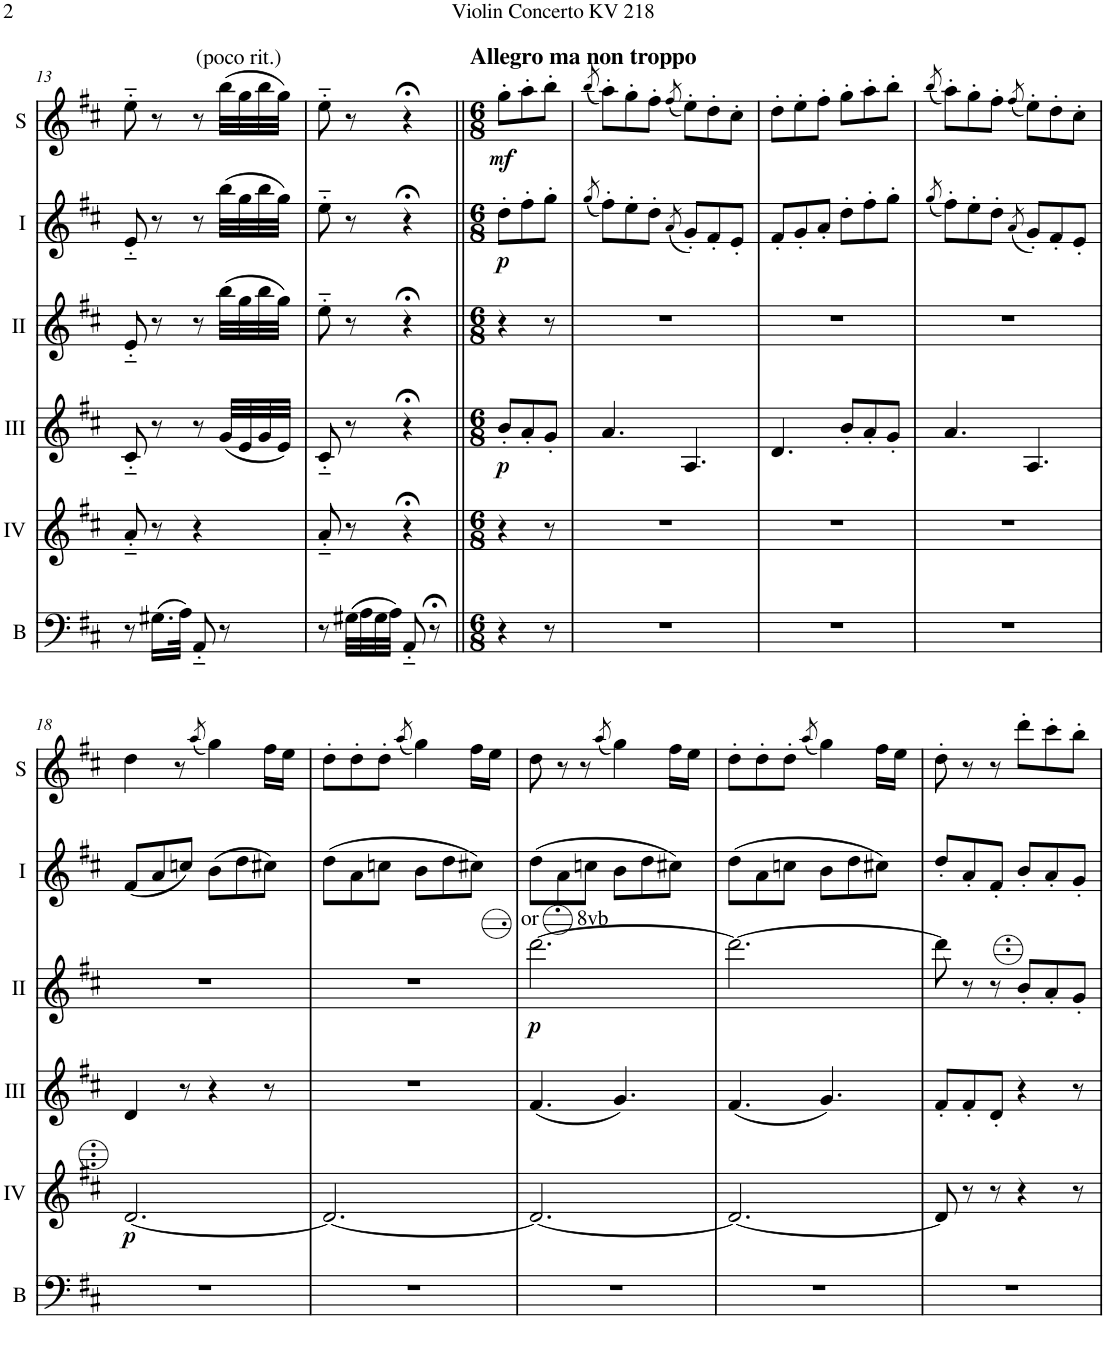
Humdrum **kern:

**kern	**kern	**dynam	**kern	**dynam	**kern	**dynam	**kern	**dynam	**kern	**dynam
*part6	*part5	*part5	*part4	*part4	*part3	*part3	*part2	*part2	*part1	*part1
*staff6	*staff5	*staff5	*staff4	*staff4	*staff3	*staff3	*staff2	*staff2	*staff1	*staff1
*I"Bass	*I"Acc. 4	*	*I"Acc. 3	*	*I"Acc. 2	*	*I"Acc. 1	*	*I"Solo	*
*I'B	*	*	*	*	*	*	*	*	*I'S	*
!!LO:PB:g=z
*clefF4	*clefG2	*	*clefG2	*	*clefG2	*	*clefG2	*	*clefG2	*
*Trd7c12	*Trd7c12	*	*	*	*	*	*	*	*	*
*k[f#c#]	*k[f#c#]	*	*k[f#c#]	*	*k[f#c#]	*	*k[f#c#]	*	*k[f#c#]	*
*M2/4	*M2/4	*	*M2/4	*	*M2/4	*	*M2/4	*	*M2/4	*
=13	=13	=13	=13	=13	=13	=13	=13	=13	=13	=13
8r	8a'~/	.	8c#'~/	.	8e'~/	.	8e'~/	.	8ee'~\	.
(16.G#X\LL	8r	.	8r	.	8r	.	8r	.	8r	.
32A\JJk)	.	.	.	.	.	.	.	.	.	.
!	!	!	!	!	!	!	!	!	!LO:TX:a:t=(poco rit.)	!
8AA'~/	4r	.	8r	.	8r	.	8r	.	8r	.
8r	.	.	(32g/LLL	.	(32bb\LLL	.	(32bb\LLL	.	(32bb\LLL	.
.	.	.	32e/	.	32gg\	.	32gg\	.	32gg\	.
.	.	.	32g/	.	32bb\	.	32bb\	.	32bb\	.
.	.	.	32e/JJJ)	.	32gg\JJJ)	.	32gg\JJJ)	.	32gg\JJJ)	.
=14	=14	=14	=14	=14	=14	=14	=14	=14	=14	=14
8r	8a'~/	.	8c#'~/	.	8ee'~\	.	8ee'~\	.	8ee'~\	.
(32G#X\LLL	8r	.	8r	.	8r	.	8r	.	8r	.
32A\	.	.	.	.	.	.	.	.	.	.
32G#\	.	.	.	.	.	.	.	.	.	.
32A\JJJ)	.	.	.	.	.	.	.	.	.	.
8AA'~/	4r;<	.	4r;<	.	4r;<	.	4r;<	.	4r;<	.
8r;<	.	.	.	.	.	.	.	.	.	.
=14X1||	=14X1||	=14X1||	=14X1||	=14X1||	=14X1||	=14X1||	=14X1||	=14X1||	=14X1||	=14X1||
*M6/8	*M6/8	*	*M6/8	*	*M6/8	*	*M6/8	*	*M6/8	*
!	!	!	!	!	!	!	!	!	!LO:TX:a:B:t=Allegro ma non troppo	!
!	!	!	!	!LO:DY:b	!	!	!	!LO:DY:b	!	!LO:DY:b
4r	4r	.	8b'/L	p	4r	.	8dd'\L	p	8gg'\L	mf
.	.	.	8a'/	.	.	.	8ff#'\	.	8aa'\	.
8r	8r	.	8g'/J	.	8r	.	8gg'\J	.	8bb'\J	.
=15	=15	=15	=15	=15	=15	=15	=15	=15	=15	=15
.	.	.	.	.	.	.	(8qgg/	.	(8qbb/	.
2.r	2.r	.	4.a/	.	2.r	.	8ff#'\L)	.	8aa'\L)	.
.	.	.	.	.	.	.	8ee'\	.	8gg'\	.
.	.	.	.	.	.	.	8dd'\J	.	8ff#'\J	.
.	.	.	.	.	.	.	(8qa/	.	(8qff#/	.
.	.	.	4.A/	.	.	.	8g'/L)	.	8ee'\L)	.
.	.	.	.	.	.	.	8f#'/	.	8dd'\	.
.	.	.	.	.	.	.	8e'/J	.	8cc#'\J	.
=16	=16	=16	=16	=16	=16	=16	=16	=16	=16	=16
2.r	2.r	.	4.d/	.	2.r	.	8f#'/L	.	8dd'\L	.
.	.	.	.	.	.	.	8g'/	.	8ee'\	.
.	.	.	.	.	.	.	8a'/J	.	8ff#'\J	.
.	.	.	8b'/L	.	.	.	8dd'\L	.	8gg'\L	.
.	.	.	8a'/	.	.	.	8ff#'\	.	8aa'\	.
.	.	.	8g'/J	.	.	.	8gg'\J	.	8bb'\J	.
=17	=17	=17	=17	=17	=17	=17	=17	=17	=17	=17
.	.	.	.	.	.	.	(8qgg/	.	(8qbb/	.
2.r	2.r	.	4.a/	.	2.r	.	8ff#'\L)	.	8aa'\L)	.
.	.	.	.	.	.	.	8ee'\	.	8gg'\	.
.	.	.	.	.	.	.	8dd'\J	.	8ff#'\J	.
.	.	.	.	.	.	.	(8qa/	.	(8qff#/	.
.	.	.	4.A/	.	.	.	8g'/L)	.	8ee'\L)	.
.	.	.	.	.	.	.	8f#'/	.	8dd'\	.
.	.	.	.	.	.	.	8e'/J	.	8cc#'\J	.
!!LO:LB:g=z
=18	=18	=18	=18	=18	=18	=18	=18	=18	=18	=18
!	!	!LO:DY:b	!	!	!	!	!	!	!	!
2.r	[2.d/	p	4d/	.	2.r	.	(8f#/L	.	4dd\	.
.	.	.	.	.	.	.	8a/	.	.	.
.	.	.	8r	.	.	.	8ccn/J)	.	8r	.
.	.	.	.	.	.	.	.	.	(8qaa/	.
.	.	.	4r	.	.	.	(8b\L	.	4gg\)	.
.	.	.	.	.	.	.	8dd\	.	.	.
.	.	.	8r	.	.	.	8cc#X\J)	.	16ff#\LL	.
.	.	.	.	.	.	.	.	.	16ee\JJ	.
=19	=19	=19	=19	=19	=19	=19	=19	=19	=19	=19
2.r	2.d/_	.	2.r	.	2.r	.	(8dd\L	.	8dd'\L	.
.	.	.	.	.	.	.	8a\	.	8dd'\	.
.	.	.	.	.	.	.	8ccn\J	.	8dd'\J	.
.	.	.	.	.	.	.	.	.	(8qaa/	.
.	.	.	.	.	.	.	8b\L	.	4gg\)	.
.	.	.	.	.	.	.	8dd\	.	.	.
.	.	.	.	.	.	.	8cc#X\J)	.	16ff#\LL	.
.	.	.	.	.	.	.	.	.	16ee\JJ	.
=20	=20	=20	=20	=20	=20	=20	=20	=20	=20	=20
!	!	!	!	!	!LO:TX:a:t=or       8vb	!	!	!	!	!
!	!	!	!	!	!	!LO:DY:b	!	!	!	!
2.r	2.d/_	.	(4.f#/	.	[2.ddd\	p	(8dd\L	.	8dd\	.
.	.	.	.	.	.	.	8a\	.	8r	.
.	.	.	.	.	.	.	8ccn\J	.	8r	.
.	.	.	.	.	.	.	.	.	(8qaa/	.
.	.	.	4.g/)	.	.	.	8b\L	.	4gg\)	.
.	.	.	.	.	.	.	8dd\	.	.	.
.	.	.	.	.	.	.	8cc#X\J)	.	16ff#\LL	.
.	.	.	.	.	.	.	.	.	16ee\JJ	.
=21	=21	=21	=21	=21	=21	=21	=21	=21	=21	=21
2.r	2.d/_	.	(4.f#/	.	2.ddd\_	.	(8dd\L	.	8dd'\L	.
.	.	.	.	.	.	.	8a\	.	8dd'\	.
.	.	.	.	.	.	.	8ccn\J	.	8dd'\J	.
.	.	.	.	.	.	.	.	.	(8qaa/	.
.	.	.	4.g/)	.	.	.	8b\L	.	4gg\)	.
.	.	.	.	.	.	.	8dd\	.	.	.
.	.	.	.	.	.	.	8cc#X\J)	.	16ff#\LL	.
.	.	.	.	.	.	.	.	.	16ee\JJ	.
=22	=22	=22	=22	=22	=22	=22	=22	=22	=22	=22
2.r	8d/]	.	8f#'/L	.	8ddd\]	.	8dd'/L	.	8dd'\	.
.	8r	.	8f#'/	.	8r	.	8a'/	.	8r	.
.	8r	.	8d'/J	.	8r	.	8f#'/J	.	8r	.
.	4r	.	4r	.	8b'/L	.	8b'/L	.	8ddd'\L	.
.	.	.	.	.	8a'/	.	8a'/	.	8ccc#'\	.
.	8r	.	8r	.	8g'/J	.	8g'/J	.	8bb'\J	.
=	=	=	=	=	=	=	=	=	=	=
*-	*-	*-	*-	*-	*-	*-	*-	*-	*-	*-
